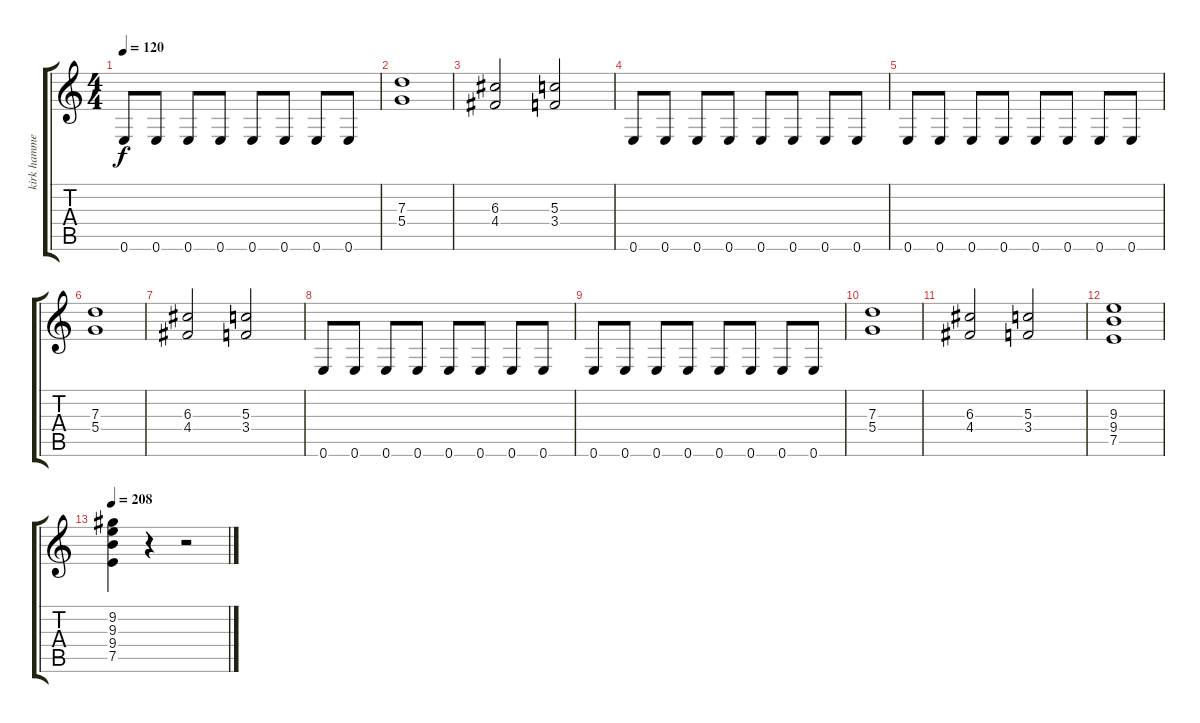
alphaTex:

\track ("kirk hammett" "kirk hamme") {instrument distortionguitar}
\staff {score tabs}
\tuning (E4 B3 G3 D3 A2 E2) {hide}
\ts (4 4)
\tempo 120
\clef g2
\ks c
0.6.8{dy f} 0.6.8 0.6.8 0.6.8 0.6.8 0.6.8 0.6.8 0.6.8 |
(7.3 5.4).1 |
(6.3 4.4).2 (5.3 3.4).2 |
0.6.8 0.6.8 0.6.8 0.6.8 0.6.8 0.6.8 0.6.8 0.6.8 |
0.6.8 0.6.8 0.6.8 0.6.8 0.6.8 0.6.8 0.6.8 0.6.8 |
(7.3 5.4).1 |
(6.3 4.4).2 (5.3 3.4).2 |
0.6.8 0.6.8 0.6.8 0.6.8 0.6.8 0.6.8 0.6.8 0.6.8 |
0.6.8 0.6.8 0.6.8 0.6.8 0.6.8 0.6.8 0.6.8 0.6.8 |
(7.3 5.4).1 |
(6.3 4.4).2 (5.3 3.4).2 |
(9.3 9.4 7.5).1 |
\tempo 208
(9.2 9.3 9.4 7.5).4 r.4 r.2
